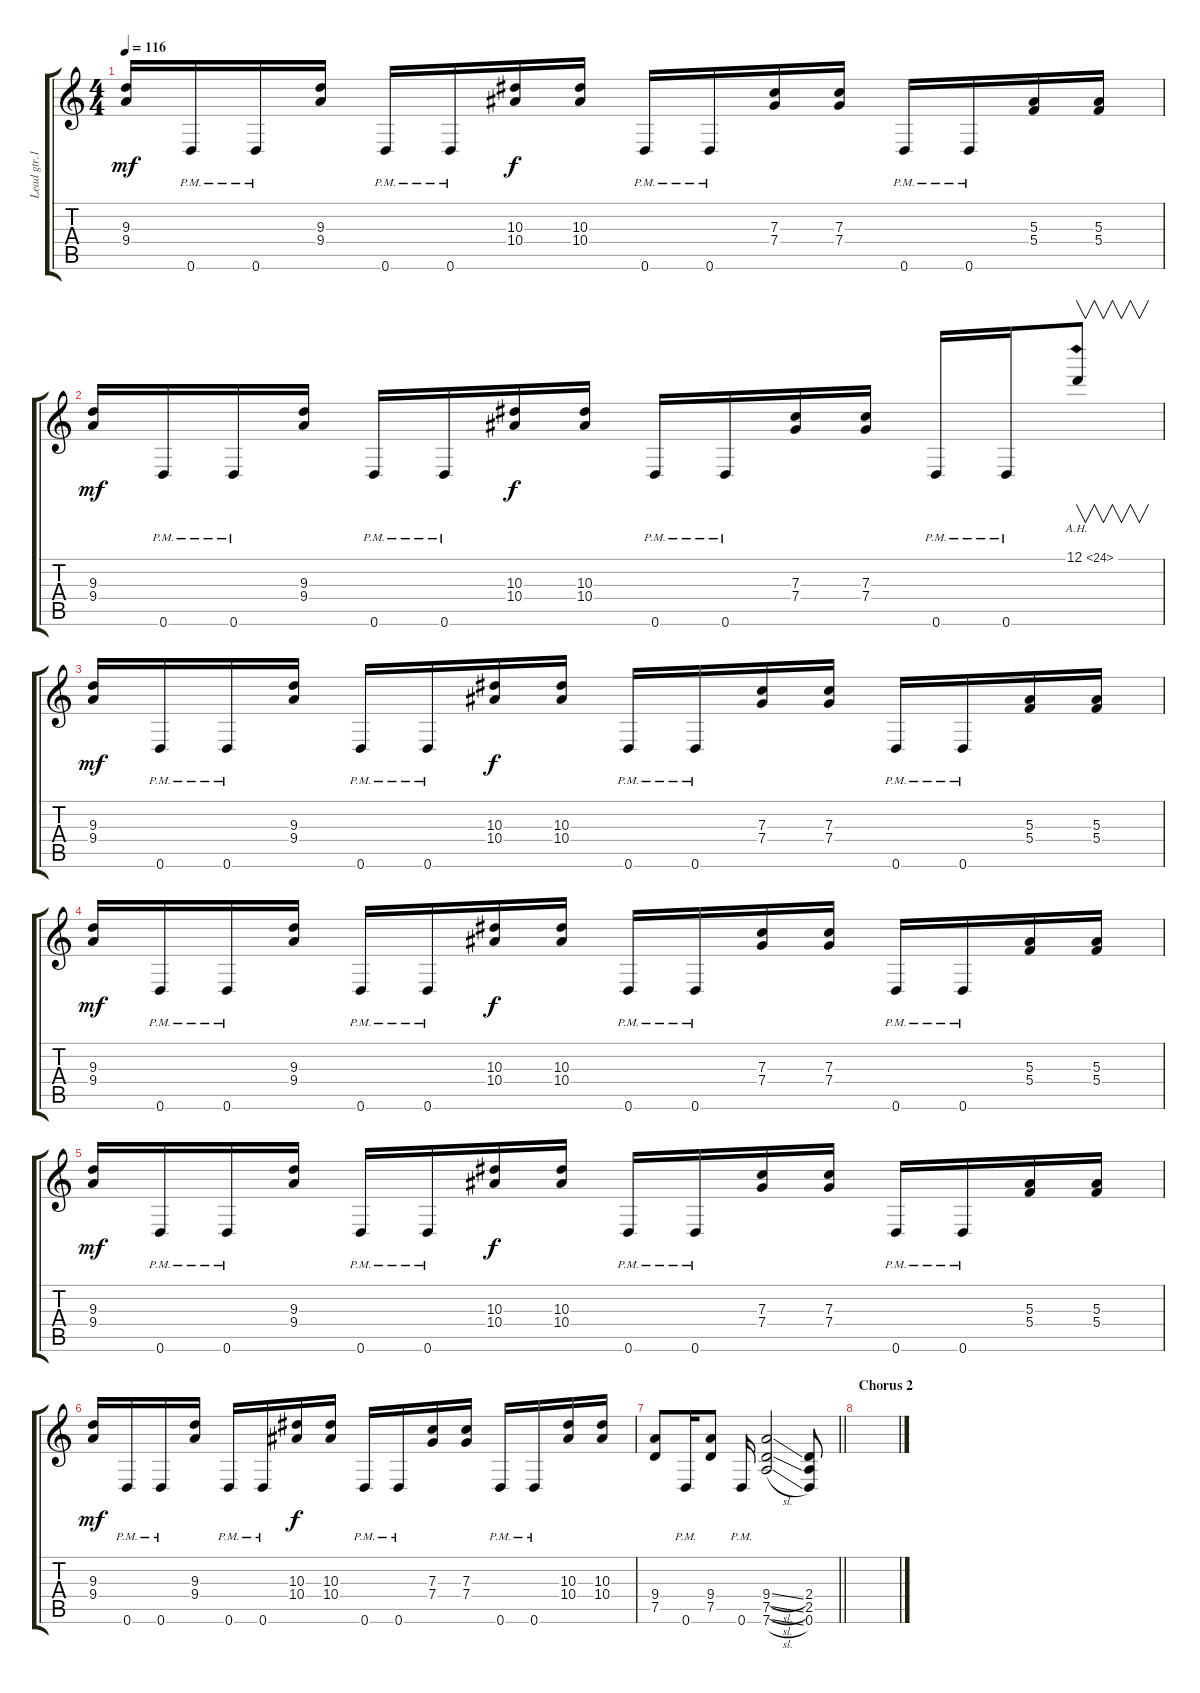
\track ("Lead gtr.1" "Lead gtr.1") {instrument distortionguitar}
\staff {score tabs}
\tuning (D4 A3 F3 C3 G2 D2) {hide}
\ts (4 4)
\tempo 116
\clef g2
\ks c
(9.3 9.4).16{dy mf} 0.6{pm}.16 0.6{pm}.16 (9.3 9.4).16 0.6{pm}.16 0.6{pm}.16 (10.3 10.4).16{dy f} (10.3 10.4).16 0.6{pm}.16 0.6{pm}.16 (7.3 7.4).16 (7.3 7.4).16 0.6{pm}.16 0.6{pm}.16 (5.3 5.4).16 (5.3 5.4).16 |
(9.3 9.4).16{dy mf} 0.6{pm}.16 0.6{pm}.16 (9.3 9.4).16 0.6{pm}.16 0.6{pm}.16 (10.3 10.4).16{dy f} (10.3 10.4).16 0.6{pm}.16 0.6{pm}.16 (7.3 7.4).16 (7.3 7.4).16 0.6{pm}.16 0.6{pm}.16 12.1{ah 12}.8{v} |
(9.3 9.4).16{dy mf} 0.6{pm}.16 0.6{pm}.16 (9.3 9.4).16 0.6{pm}.16 0.6{pm}.16 (10.3 10.4).16{dy f} (10.3 10.4).16 0.6{pm}.16 0.6{pm}.16 (7.3 7.4).16 (7.3 7.4).16 0.6{pm}.16 0.6{pm}.16 (5.3 5.4).16 (5.3 5.4).16 |
(9.3 9.4).16{dy mf} 0.6{pm}.16 0.6{pm}.16 (9.3 9.4).16 0.6{pm}.16 0.6{pm}.16 (10.3 10.4).16{dy f} (10.3 10.4).16 0.6{pm}.16 0.6{pm}.16 (7.3 7.4).16 (7.3 7.4).16 0.6{pm}.16 0.6{pm}.16 (5.3 5.4).16 (5.3 5.4).16 |
(9.3 9.4).16{dy mf} 0.6{pm}.16 0.6{pm}.16 (9.3 9.4).16 0.6{pm}.16 0.6{pm}.16 (10.3 10.4).16{dy f} (10.3 10.4).16 0.6{pm}.16 0.6{pm}.16 (7.3 7.4).16 (7.3 7.4).16 0.6{pm}.16 0.6{pm}.16 (5.3 5.4).16 (5.3 5.4).16 |
(9.3 9.4).16{dy mf} 0.6{pm}.16 0.6{pm}.16 (9.3 9.4).16 0.6{pm}.16 0.6{pm}.16 (10.3 10.4).16{dy f} (10.3 10.4).16 0.6{pm}.16 0.6{pm}.16 (7.3 7.4).16 (7.3 7.4).16 0.6{pm}.16 0.6{pm}.16 (10.3 10.4).16 (10.3 10.4).16 |
\barLineRight lightlight
(9.4 7.5).8 0.6{pm}.16 (9.4 7.5).8 0.6{pm}.16 (9.4{sl} 7.5{sl} 7.6{sl}).2 (2.4 2.5 0.6).8 |
\section ("" "Chorus 2")
